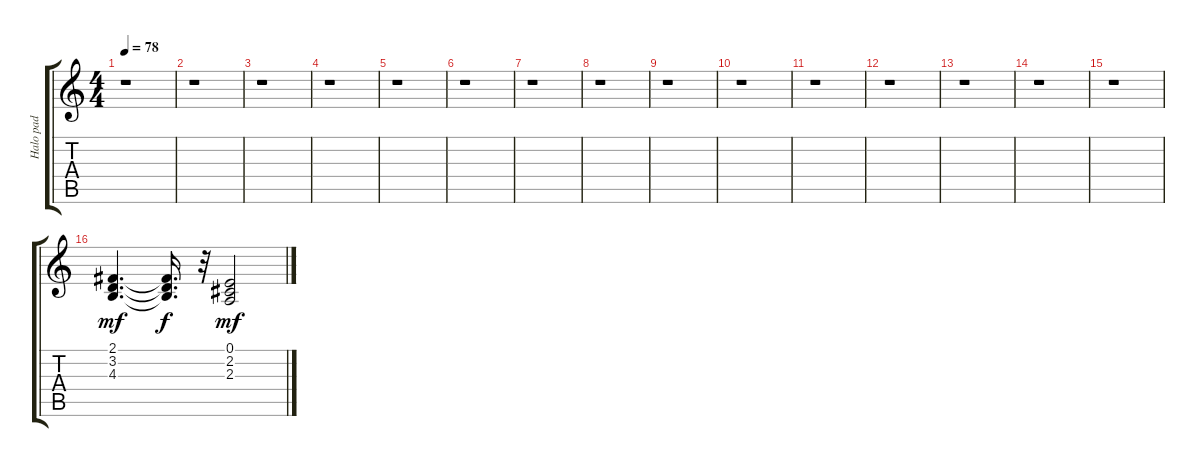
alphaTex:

\track ("Halo pad" "Halo pad") {instrument pad7halo}
\staff {score tabs}
\tuning (E4 B3 G3 D3 A2 E2) {hide}
\ts (4 4)
\tempo 78
\clef g2
\ks c
r.1{dy mf} |
r.1 |
r.1 |
r.1 |
r.1 |
r.1 |
r.1 |
r.1 |
r.1 |
r.1 |
r.1 |
r.1 |
r.1 |
r.1 |
r.1 |
(2.1 3.2 4.3).4{d} (2.1{t} 3.2{t} 4.3{t}).16{d dy f} r.32 (0.1 2.2 2.3).2{dy mf}
